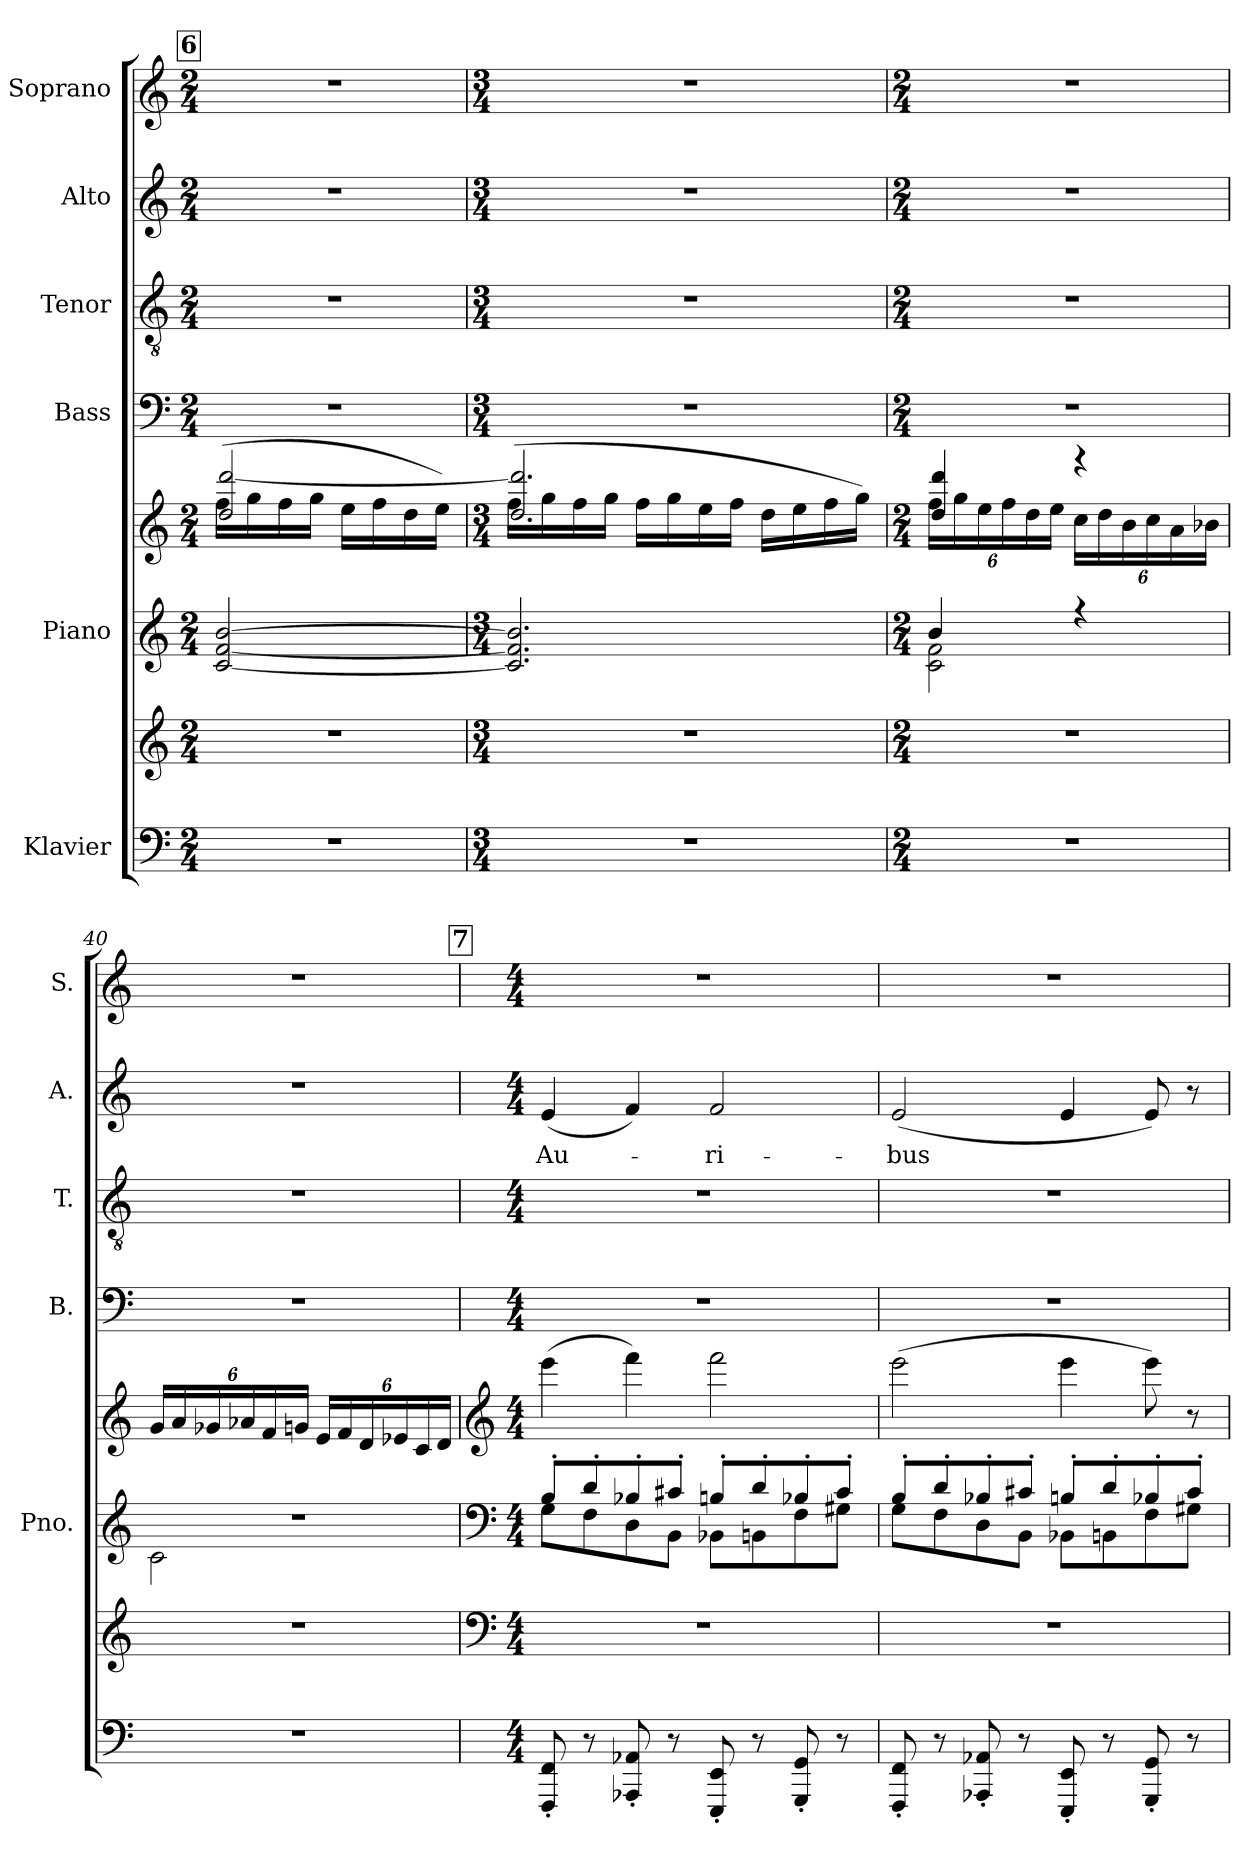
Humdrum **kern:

**kern	**kern	**kern	**kern	**kern	**kern	**kern	**text	**kern
*part6	*part6	*part5	*part5	*part4	*part3	*part2	*part2	*part1
*staff8	*staff7	*staff6	*staff5	*staff4	*staff3	*staff2	*staff2	*staff1
*I"Klavier	*	*I"Piano	*	*I"Bass	*I"Tenor	*I"Alto	*	*I"Soprano
*	*	*I'Pno.	*	*I'B.	*I'T.	*I'A.	*	*I'S.
*clefF4	*clefG2	*clefG2	*clefG2	*clefF4	*clefGv2	*clefG2	*	*clefG2
*k[]	*k[]	*k[]	*k[]	*k[]	*k[]	*k[]	*	*k[]
*M2/4	*M2/4	*M2/4	*M2/4	*M2/4	*M2/4	*M2/4	*	*M2/4
!!LO:REH:place=s1:a:B:fs=14:t=6
=37	=37	=37	=37	=37	=37	=37	=37	=37
*	*	*	*^	*	*	*	*	*
2r	2r	[2c/ [2f/ [2b/	(<16ff\LL	2dd/ [2ddd/	2r	2r	2r	.	2r
.	.	.	16gg\	.	.	.	.	.	.
.	.	.	16ff\	.	.	.	.	.	.
.	.	.	16gg\JJ	.	.	.	.	.	.
.	.	.	16ee\LL	.	.	.	.	.	.
.	.	.	16ff\	.	.	.	.	.	.
.	.	.	16dd\	.	.	.	.	.	.
.	.	.	16ee\JJ)	.	.	.	.	.	.
=38	=38	=38	=38	=38	=38	=38	=38	=38	=38
*M3/4	*M3/4	*M3/4	*M3/4	*	*M3/4	*M3/4	*M3/4	*	*M3/4
2.r	2.r	2.c/] 2.f/] 2.b/]	(<16ff\LL	2.dd/ 2.ddd/]	2.r	2.r	2.r	.	2.r
.	.	.	16gg\	.	.	.	.	.	.
.	.	.	16ff\	.	.	.	.	.	.
.	.	.	16gg\JJ	.	.	.	.	.	.
.	.	.	16ff\LL	.	.	.	.	.	.
.	.	.	16gg\	.	.	.	.	.	.
.	.	.	16ee\	.	.	.	.	.	.
.	.	.	16ff\JJ	.	.	.	.	.	.
.	.	.	16dd\LL	.	.	.	.	.	.
.	.	.	16ee\	.	.	.	.	.	.
.	.	.	16ff\	.	.	.	.	.	.
.	.	.	16gg\JJ)	.	.	.	.	.	.
=39	=39	=39	=39	=39	=39	=39	=39	=39	=39
*M2/4	*M2/4	*M2/4	*M2/4	*	*M2/4	*M2/4	*M2/4	*	*M2/4
*	*	*^	*	*	*	*	*	*	*
*	*	*	*	*Xbrackettup	*	*	*	*	*	*
2r	2r	4b/	2c\ 2f\	24ff\LL	4dd/ 4ddd/	2r	2r	2r	.	2r
.	.	.	.	24gg\	.	.	.	.	.	.
.	.	.	.	24ee\	.	.	.	.	.	.
.	.	.	.	24ff\	.	.	.	.	.	.
.	.	.	.	24dd\	.	.	.	.	.	.
.	.	.	.	24ee\JJ	.	.	.	.	.	.
.	.	4r	.	24cc\LL	4rggg	.	.	.	.	.
.	.	.	.	24dd\	.	.	.	.	.	.
.	.	.	.	24b\	.	.	.	.	.	.
.	.	.	.	24cc\	.	.	.	.	.	.
.	.	.	.	24a\	.	.	.	.	.	.
.	.	.	.	24b-X\JJ	.	.	.	.	.	.
*	*	*	*	*v	*v	*	*	*	*	*
=40	=40	=40	=40	=40	=40	=40	=40	=40	=40
2r	2r	2r	2c\	24g/LL	2r	2r	2r	.	2r
.	.	.	.	24a/	.	.	.	.	.
.	.	.	.	24g-X/	.	.	.	.	.
.	.	.	.	24a-X/	.	.	.	.	.
.	.	.	.	24f/	.	.	.	.	.
.	.	.	.	24gn/JJ	.	.	.	.	.
.	.	.	.	24e/LL	.	.	.	.	.
.	.	.	.	24f/	.	.	.	.	.
.	.	.	.	24d/	.	.	.	.	.
.	.	.	.	24e-X/	.	.	.	.	.
.	.	.	.	24c/	.	.	.	.	.
.	.	.	.	24d/JJ	.	.	.	.	.
!!LO:REH:place=s1:a:B:fs=14:t=7
=41	=41	=41	=41	=41	=41	=41	=41	=41	=41
*	*clefF4	*clefF4	*	*clefG2	*	*	*	*	*
*M4/4	*M4/4	*M4/4	*	*M4/4	*M4/4	*M4/4	*M4/4	*	*M4/4
!	!	!	!	!	!	!	!	!LO:LY:b	!
8FFF/' 8FF/'	1r	8B'/L	8G\L	(>4eee\	1r	1r	(<4e/	Au-	1r
8r	.	8d'/	8F\	.	.	.	.	.	.
8AAA-X/' 8AA-X/'	.	8B-X'/	8D\	4fff\)	.	.	4f/)	.	.
8r	.	8c#X'/J	8BB\J	.	.	.	.	.	.
!	!	!	!	!	!	!	!	!LO:LY:b	!
8EEE/' 8EE/'	.	8Bn'/L	8BB-X\L	2fff\	.	.	2f/	-ri-	.
8r	.	8d'/	8BBn\	.	.	.	.	.	.
8GGG/' 8GG/'	.	8B-X'/	8F\	.	.	.	.	.	.
8r	.	8c#'/J	8G#X\J	.	.	.	.	.	.
=42	=42	=42	=42	=42	=42	=42	=42	=42	=42
!	!	!	!	!	!	!	!	!LO:LY:b	!
8FFF/' 8FF/'	1r	8B'/L	8G\L	(>2eee\	1r	1r	(<2e/	-bus	1r
8r	.	8d'/	8F\	.	.	.	.	.	.
8AAA-X/' 8AA-X/'	.	8B-X'/	8D\	.	.	.	.	.	.
8r	.	8c#X'/J	8BB\J	.	.	.	.	.	.
8EEE/' 8EE/'	.	8Bn'/L	8BB-X\L	4eee\	.	.	4e/	.	.
8r	.	8d'/	8BBn\	.	.	.	.	.	.
8GGG/' 8GG/'	.	8B-X'/	8F\	8eee\)	.	.	8e/)	.	.
8r	.	8c#'/J	8G#X\J	8r	.	.	8r	.	.
*	*	*v	*v	*	*	*	*	*	*
=	=	=	=	=	=	=	=	=
*-	*-	*-	*-	*-	*-	*-	*-	*-
